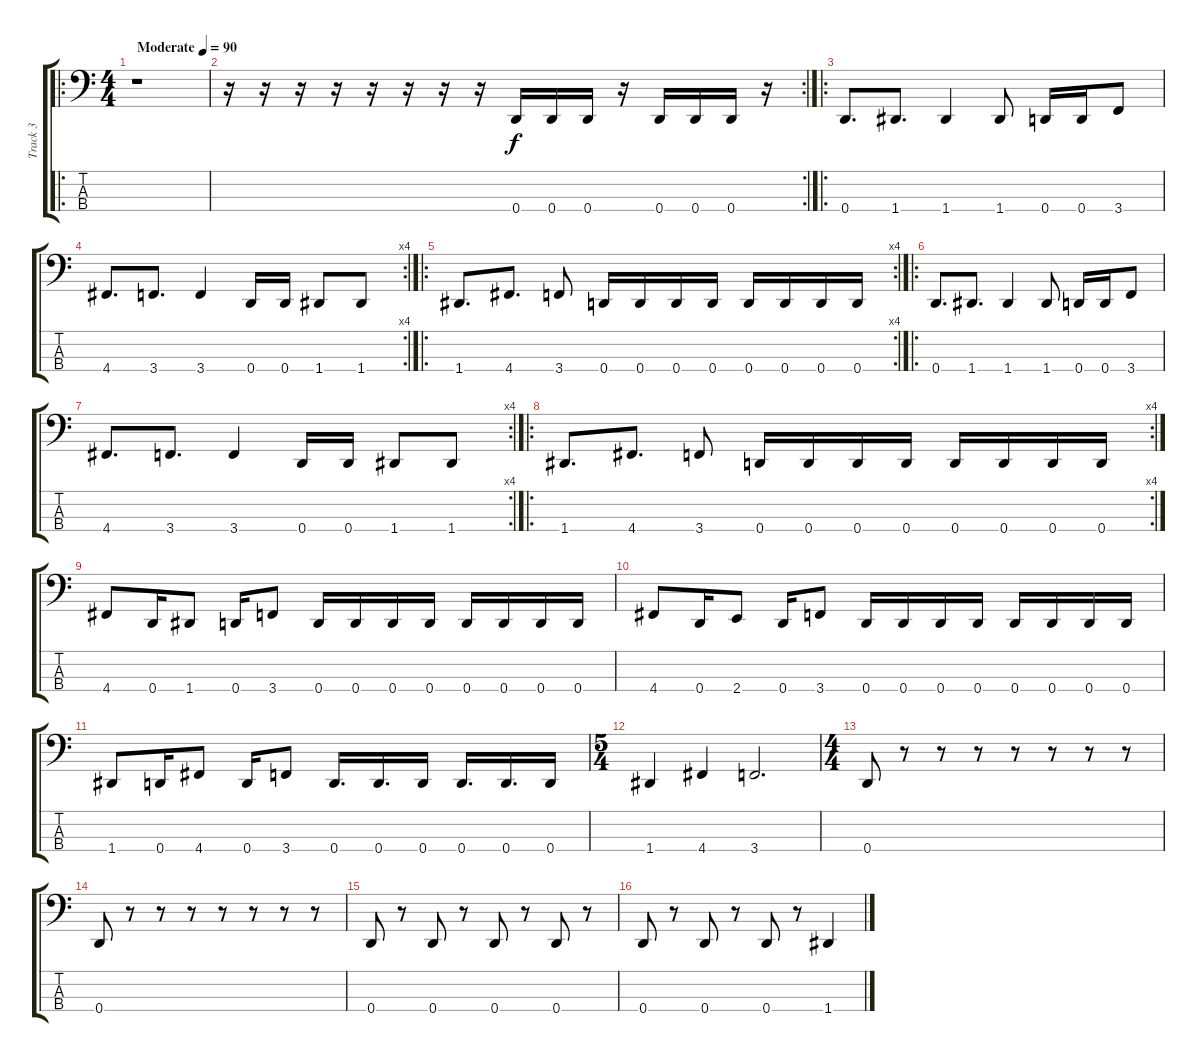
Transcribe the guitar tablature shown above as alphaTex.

\track ("Track 3" "Track 3") {instrument electricbasspick}
\staff {score tabs}
\tuning (F2 C2 G1 D1) {hide}
\ro
\ts (4 4)
\tempo (90 "Moderate")
\clef f4
\ks c
r.1{dy f instrument electricbasspick} |
\rc 2
r.16 r.16 r.16 r.16 r.16 r.16 r.16 r.16 0.4.16 0.4.16 0.4.16 r.16 0.4.16 0.4.16 0.4.16 r.16 |
\ro
0.4.8{d} 1.4.8{d} 1.4.4 1.4.8 0.4.16 0.4.16 3.4.8 |
\rc 4
4.4.8{d} 3.4.8{d} 3.4.4 0.4.16 0.4.16 1.4.8 1.4.8 |
\ro
\rc 4
1.4.8{d} 4.4.8{d} 3.4.8 0.4.16 0.4.16 0.4.16 0.4.16 0.4.16 0.4.16 0.4.16 0.4.16 |
\ro
0.4.8{d} 1.4.8{d} 1.4.4 1.4.8 0.4.16 0.4.16 3.4.8 |
\rc 4
4.4.8{d} 3.4.8{d} 3.4.4 0.4.16 0.4.16 1.4.8 1.4.8 |
\ro
\rc 4
1.4.8{d} 4.4.8{d} 3.4.8 0.4.16 0.4.16 0.4.16 0.4.16 0.4.16 0.4.16 0.4.16 0.4.16 |
4.4.8 0.4.16 1.4.8 0.4.16 3.4.8 0.4.16 0.4.16 0.4.16 0.4.16 0.4.16 0.4.16 0.4.16 0.4.16 |
4.4.8 0.4.16 2.4.8 0.4.16 3.4.8 0.4.16 0.4.16 0.4.16 0.4.16 0.4.16 0.4.16 0.4.16 0.4.16 |
1.4.8 0.4.16 4.4.8 0.4.16 3.4.8 0.4.16{d} 0.4.16{d} 0.4.16 0.4.16{d} 0.4.16{d} 0.4.16 |
\ts (5 4)
1.4.4 4.4.4 3.4.2{d} |
\ts (4 4)
0.4.8 r.8 r.8 r.8 r.8 r.8 r.8 r.8 |
0.4.8 r.8 r.8 r.8 r.8 r.8 r.8 r.8 |
0.4.8 r.8 0.4.8 r.8 0.4.8 r.8 0.4.8 r.8 |
0.4.8 r.8 0.4.8 r.8 0.4.8 r.8 1.4.4
